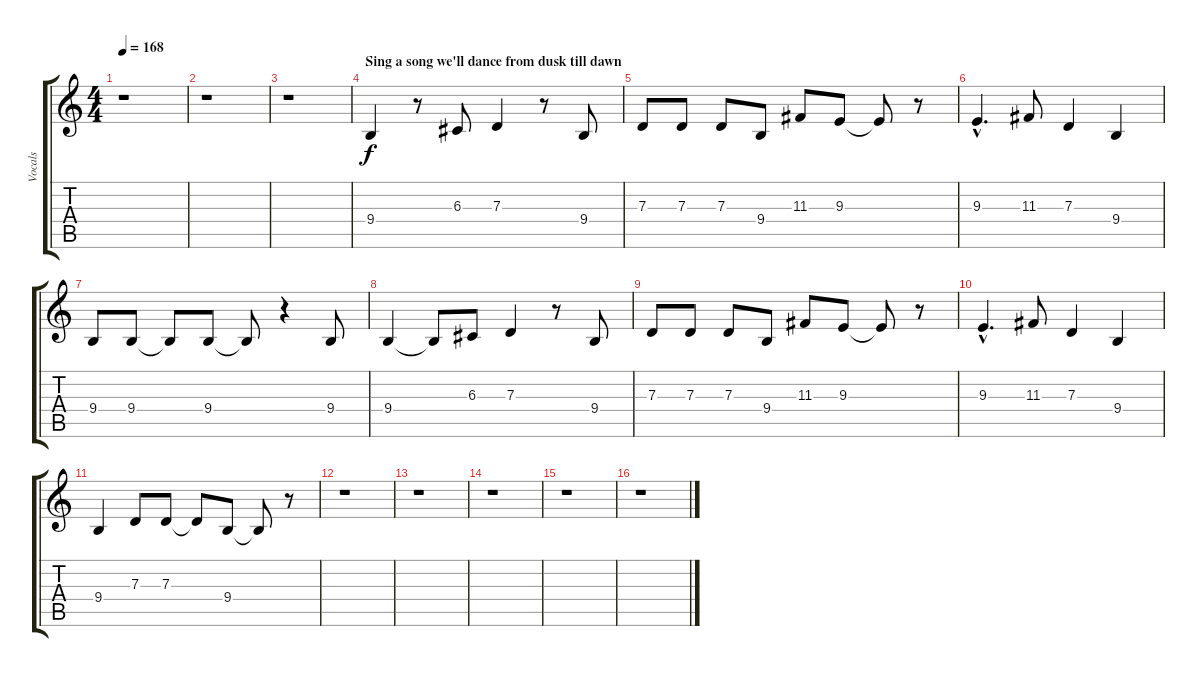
\track ("Vocals" "Vocals") {instrument lead2sawtooth}
\staff {score tabs}
\tuning (E4 B3 G3 D3 A2 E2) {hide}
\ts (4 4)
\tempo 168
\clef g2
\ks c
r.1{dy f} |
r.1 |
r.1 |
\section ("" "Sing a song we'll dance from dusk till dawn")
9.4.4 r.8 6.3.8 7.3.4 r.8 9.4.8 |
7.3.8 7.3.8 7.3.8 9.4.8 11.3.8 9.3.8 9.3{t}.8 r.8 |
9.3{hac}.4{d} 11.3.8 7.3.4 9.4.4 |
9.4.8 9.4.8 9.4{t}.8 9.4.8 9.4{t}.8 r.4 9.4.8 |
9.4.4 9.4{t}.8 6.3.8 7.3.4 r.8 9.4.8 |
7.3.8 7.3.8 7.3.8 9.4.8 11.3.8 9.3.8 9.3{t}.8 r.8 |
9.3{hac}.4{d} 11.3.8 7.3.4 9.4.4 |
9.4.4 7.3.8 7.3.8 7.3{t}.8 9.4.8 9.4{t}.8 r.8 |
r.1 |
r.1 |
r.1 |
r.1 |
r.1
